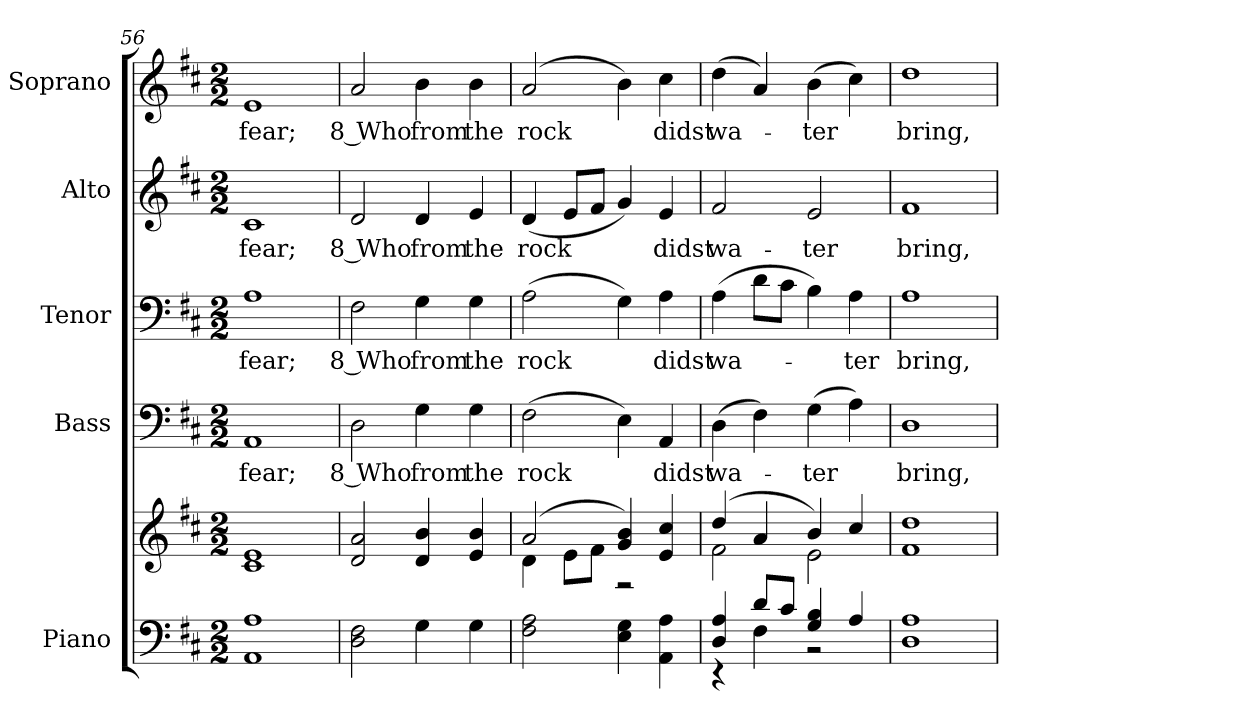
**kern	**kern	**kern	**text	**kern	**text	**kern	**text	**kern	**text
*part5	*part5	*part4	*part4	*part3	*part3	*part2	*part2	*part1	*part1
*staff6	*staff5	*staff4	*staff4	*staff3	*staff3	*staff2	*staff2	*staff1	*staff1
*I"Piano	*	*I"Bass	*	*I"Tenor	*	*I"Alto	*	*I"Soprano	*
*I'Pno.	*	*I'B.	*	*I'T.	*	*I'A.	*	*I'S.	*
*clefF4	*clefG2	*clefF4	*	*clefF4	*	*clefG2	*	*clefG2	*
*k[f#c#]	*k[f#c#]	*k[f#c#]	*	*k[f#c#]	*	*k[f#c#]	*	*k[f#c#]	*
*D:	*D:	*D:	*	*D:	*	*D:	*	*D:	*
*M2/2	*M2/2	*M2/2	*	*M2/2	*	*M2/2	*	*M2/2	*
=56	=56	=56	=56	=56	=56	=56	=56	=56	=56
!	!	!	!LO:LY:b:color=#000000	!	!	!	!	!	!
!	!	!	!	!	!LO:LY:b:color=#000000	!	!	!	!
!	!	!	!	!	!	!	!LO:LY:b:color=#000000	!	!
!	!	!	!	!	!	!	!	!	!LO:LY:b:color=#000000
1AAi 1Ai	1c#i 1ei	1AAi	fear;	1Ai	fear;	1c#i	fear;	1ei	fear;
!!LO:PB:g=z
=57	=57	=57	=57	=57	=57	=57	=57	=57	=57
!	!	!	!LO:LY:b:color=#000000	!	!	!	!	!	!
!	!	!	!	!	!LO:LY:b:color=#000000	!	!	!	!
!	!	!	!	!	!	!	!LO:LY:b:color=#000000	!	!
!	!	!	!	!	!	!	!	!	!LO:LY:b:color=#000000
2Di\ 2F#i	2di/ 2ai	2Di\	8 Who	2F#i\	8 Who	2di/	8 Who	2ai/	8 Who
!	!	!	!LO:LY:b:color=#000000	!	!	!	!	!	!
!	!	!	!	!	!LO:LY:b:color=#000000	!	!	!	!
!	!	!	!	!	!	!	!LO:LY:b:color=#000000	!	!
!	!	!	!	!	!	!	!	!	!LO:LY:b:color=#000000
4Gi\	4di/ 4bi	4Gi\	from	4Gi\	from	4di/	from	4bi\	from
!	!	!	!LO:LY:b:color=#000000	!	!	!	!	!	!
!	!	!	!	!	!LO:LY:b:color=#000000	!	!	!	!
!	!	!	!	!	!	!	!LO:LY:b:color=#000000	!	!
!	!	!	!	!	!	!	!	!	!LO:LY:b:color=#000000
4Gi\	4ei/ 4bi	4Gi\	the	4Gi\	the	4ei/	the	4bi\	the
=58	=58	=58	=58	=58	=58	=58	=58	=58	=58
*	*^	*	*	*	*	*	*	*	*
!	!	!	!	!LO:LY:b:color=#000000	!	!	!	!	!	!
!	!	!	!	!	!	!LO:LY:b:color=#000000	!	!	!	!
!	!	!	!	!	!	!	!	!LO:LY:b:color=#000000	!	!
!	!	!	!	!	!	!	!	!	!	!LO:LY:b:color=#000000
2F#i\ 2Ai	(2ai/	4di\	(2F#i\	rock	(2Ai\	rock	(4di/	rock	(2ai/	rock
.	.	8ei\L	.	.	.	.	8ei/L	.	.	.
.	.	8f#i\J	.	.	.	.	8f#i/J	.	.	.
4Ei\ 4Gi	4gi/ 4bi)	2r	4Ei\)	.	4Gi\)	.	4gi/)	.	4bi\)	.
!	!	!	!	!LO:LY:b:color=#000000	!	!	!	!	!	!
!	!	!	!	!	!	!LO:LY:b:color=#000000	!	!	!	!
!	!	!	!	!	!	!	!	!LO:LY:b:color=#000000	!	!
!	!	!	!	!	!	!	!	!	!	!LO:LY:b:color=#000000
4AAi\ 4Ai	4ei/ 4cc#i	.	4AAi/	didst	4Ai\	didst	4ei/	didst	4cc#i\	didst
=59	=59	=59	=59	=59	=59	=59	=59	=59	=59	=59
*^	*	*	*	*	*	*	*	*	*	*
!	!	!	!	!	!LO:LY:b:color=#000000	!	!	!	!	!	!
!	!	!	!	!	!	!	!LO:LY:b:color=#000000	!	!	!	!
!	!	!	!	!	!	!	!	!	!LO:LY:b:color=#000000	!	!
!	!	!	!	!	!	!	!	!	!	!	!LO:LY:b:color=#000000
4Di/ 4Ai	4r	(4ddi/	2f#i\	(4Di\	wa-	(4Ai\	wa-	2f#i/	wa-	(4ddi\	wa-
8di/L	4F#i\	4ai/	.	4F#i\)	.	8di\L	.	.	.	4ai/)	.
8c#i/J	.	.	.	.	.	8c#i\J	.	.	.	.	.
!	!	!	!	!	!LO:LY:b:color=#000000	!	!	!	!	!	!
!	!	!	!	!	!	!	!	!	!LO:LY:b:color=#000000	!	!
!	!	!	!	!	!	!	!	!	!	!	!LO:LY:b:color=#000000
4Gi/ 4Bi	2r	4bi/)	2ei\	(4Gi\	-ter	4Bi\)	.	2ei/	-ter	(4bi\	-ter
!	!	!	!	!	!	!	!LO:LY:b:color=#000000	!	!	!	!
4Ai/	.	4cc#i/	.	4Ai\)	.	4Ai\	-ter	.	.	4cc#i\)	.
*v	*v	*	*	*	*	*	*	*	*	*	*
*	*v	*v	*	*	*	*	*	*	*	*
=60	=60	=60	=60	=60	=60	=60	=60	=60	=60
!	!	!	!LO:LY:b:color=#000000	!	!	!	!	!	!
!	!	!	!	!	!LO:LY:b:color=#000000	!	!	!	!
!	!	!	!	!	!	!	!LO:LY:b:color=#000000	!	!
!	!	!	!	!	!	!	!	!	!LO:LY:b:color=#000000
1Di 1Ai	1f#i 1ddi	1Di	bring,	1Ai	bring,	1f#i	bring,	1ddi	bring,
=	=	=	=	=	=	=	=	=	=
*-	*-	*-	*-	*-	*-	*-	*-	*-	*-
